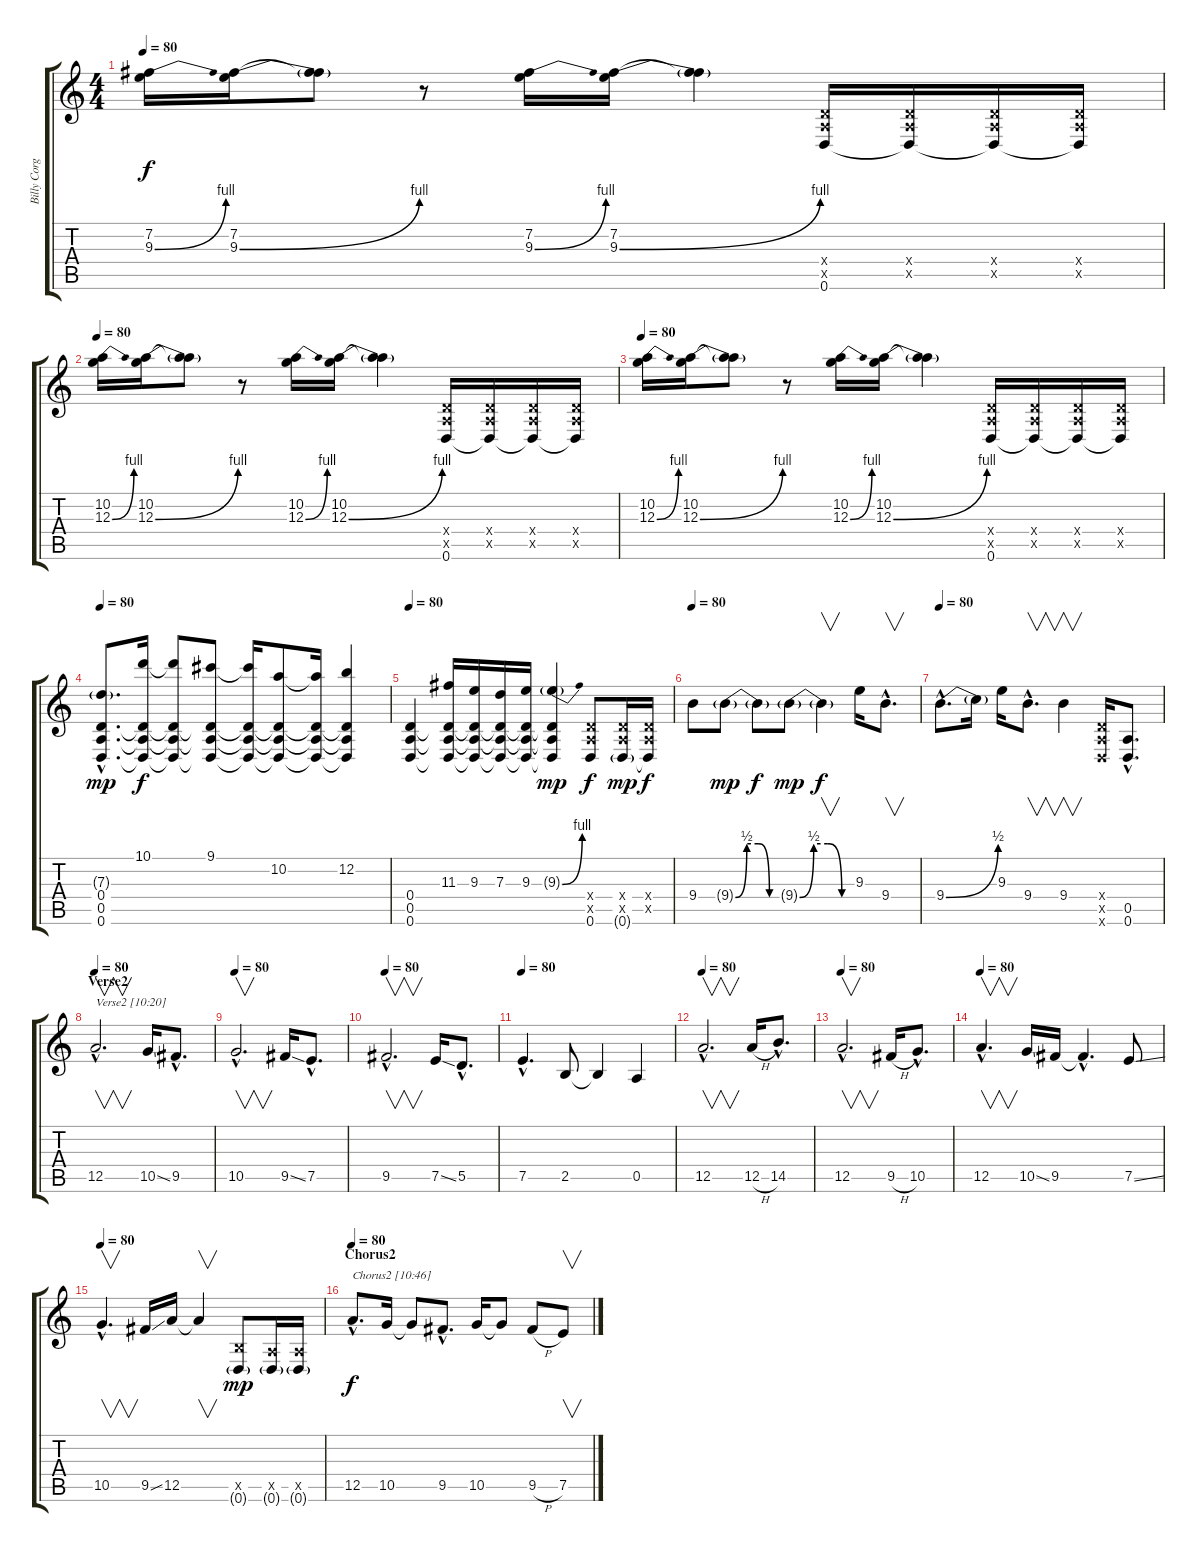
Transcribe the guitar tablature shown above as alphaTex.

\track ("Billy Corgan" "Billy Corg") {instrument electricguitarjazz}
\staff {score tabs}
\tuning (E4 B3 G3 D3 A2 D2) {hide}
\ts (4 4)
\tempo 80
\clef g2
\ks c
(7.2 9.3{be (bend 0 0 60 4)}).16{dy f instrument distortionguitar} (7.2 9.3{be (bend 0 0 60 4)}).16 (7.2{t} 9.3{t}).8 r.8 (7.2 9.3{be (bend 0 0 60 4)}).16 (7.2 9.3{be (bend 0 0 60 4)}).16 (7.2{t} 9.3{t}).4 (0.4{x} 0.5{x} 0.6).16 (0.4{x} 0.5{x} 0.6{t}).16 (0.4{x} 0.5{x} 0.6{t}).16 (0.4{x} 0.5{x} 0.6{t}).16 |
\tempo 80
(10.2 12.3{be (bend 0 0 60 4)}).16{instrument distortionguitar} (10.2 12.3{be (bend 0 0 60 4)}).16 (10.2{t} 12.3{t}).8 r.8 (10.2 12.3{be (bend 0 0 60 4)}).16 (10.2 12.3{be (bend 0 0 60 4)}).16 (10.2{t} 12.3{t}).4 (0.4{x} 0.5{x} 0.6).16 (0.4{x} 0.5{x} 0.6{t}).16 (0.4{x} 0.5{x} 0.6{t}).16 (0.4{x} 0.5{x} 0.6{t}).16 |
\tempo 80
(10.2 12.3{be (bend 0 0 60 4)}).16{instrument distortionguitar} (10.2 12.3{be (bend 0 0 60 4)}).16 (10.2{t} 12.3{t}).8 r.8 (10.2 12.3{be (bend 0 0 60 4)}).16 (10.2 12.3{be (bend 0 0 60 4)}).16 (10.2{t} 12.3{t}).4 (0.4{x} 0.5{x} 0.6).16 (0.4{x} 0.5{x} 0.6{t}).16 (0.4{x} 0.5{x} 0.6{t}).16 (0.4{x} 0.5{x} 0.6{t}).16 |
\tempo 80
(7.3{g hac} 0.4{hac} 0.5{hac} 0.6{hac}).8{d dy mp instrument distortionguitar} (10.1 0.4{t} 0.5{t} 0.6{t}).16{dy f} (10.1{t} 0.4{t} 0.5{t} 0.6{t}).8 (9.1 0.4{t} 0.5{t} 0.6{t}).8 (9.1{t} 0.4{t} 0.5{t} 0.6{t}).16 (10.2 0.4{t} 0.5{t} 0.6{t}).8 (10.2{t} 0.4{t} 0.5{t} 0.6{t}).16 (12.2 0.4{t} 0.5{t} 0.6{t}).4 |
\tempo 80
(0.4 0.5 0.6).4{instrument distortionguitar} (11.3 0.4{t} 0.5{t} 0.6{t}).16 (9.3 0.4{t} 0.5{t} 0.6{t}).16 (7.3 0.4{t} 0.5{t} 0.6{t}).16 (9.3 0.4{t} 0.5{t} 0.6{t}).16 (9.3{be (bend 0 0 60 4) g} 0.4{t} 0.5{t} 0.6{t}).4{dy mp} (0.4{x} 0.5{x} 0.6).8{dy f} (0.4{x} 0.5{x} 0.6{g}).16{dy mp} (0.4{x} 0.5{x} 0.6{t}).16{dy f} |
\tempo 80
9.4.8{instrument distortionguitar} 9.4{be (custom 0 0 15 2 30 2 45 0 60 0) g}.8{dy mp} 9.4{t}.8{dy f} 9.4{be (custom 0 0 15 2 30 2 45 0 60 0) g}.8{dy mp} 9.4{t}.4{v dy f} 9.3.16 9.4{hac}.8{v d} |
\tempo 80
9.4{be (bend 0 0 60 2) hac}.8{d instrument distortionguitar} 9.4{t}.16 9.3.16 9.4{hac}.8{v d} 9.4.4{v} (0.4{x} 0.5{x} 0.6{x}).16 (0.5{hac} 0.6{hac}).8{d} |
\section ("" "Verse2 ")
\tempo 80
12.5{hac}.2{v d txt "Verse2 [10:20]" instrument distortionguitar} 10.5{ss}.16 9.5{hac}.8{d} |
\tempo 80
10.5{hac}.2{v d instrument distortionguitar} 9.5{ss}.16 7.5{hac}.8{d} |
\tempo 80
9.5{hac}.2{v d instrument distortionguitar} 7.5{ss}.16 5.5{hac}.8{d} |
\tempo 80
7.5{hac}.4{d instrument distortionguitar} 2.5.8 2.5{t}.4 0.5.4 |
\tempo 80
12.5{hac}.2{v d instrument distortionguitar} 12.5{h}.16 14.5{hac}.8{d} |
\tempo 80
12.5{hac}.2{v d instrument distortionguitar} 9.5{h}.16 10.5{hac}.8{d} |
\tempo 80
12.5{hac}.4{v d instrument distortionguitar} 10.5{ss}.16 9.5.16 9.5{hac t}.4{d} 7.5{ss}.8 |
\tempo 80
10.5{hac}.4{v d instrument distortionguitar} 9.5{ss}.16 12.5.16 12.5{t}.4{v} (2.5{x} 0.6{g}).8{dy mp} (0.5{x} 0.6{g}).16 (0.5{x} 0.6{g}).16 |
\section ("" "Chorus2")
\tempo 80
12.5{hac}.8{d txt "Chorus2 [10:46]" dy f instrument distortionguitar} 10.5.16 10.5{t}.8 9.5{hac}.8{d} 10.5.16 10.5{t}.8 9.5{h}.8 7.5.8{v}
